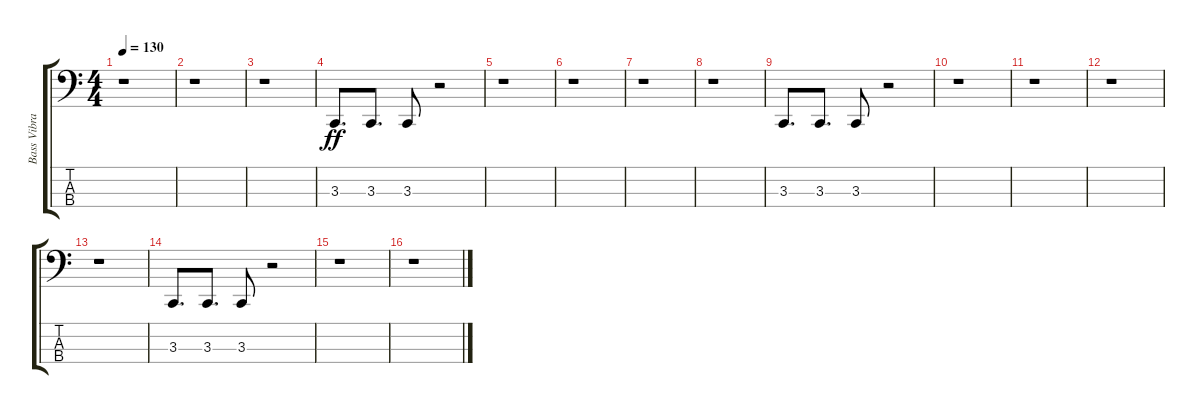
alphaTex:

\track ("Bass Vibraphone" "Bass Vibra") {instrument vibraphone}
\staff {score tabs}
\tuning (G2 D2 A1 E1) {hide}
\ts (4 4)
\tempo 130
\clef f4
\ks c
r.1{dy ff} |
r.1 |
r.1 |
3.3.8{d} 3.3.8{d} 3.3.8 r.2 |
r.1 |
r.1 |
r.1 |
r.1 |
3.3.8{d} 3.3.8{d} 3.3.8 r.2 |
r.1 |
r.1 |
r.1 |
r.1 |
3.3.8{d} 3.3.8{d} 3.3.8 r.2 |
r.1 |
r.1
